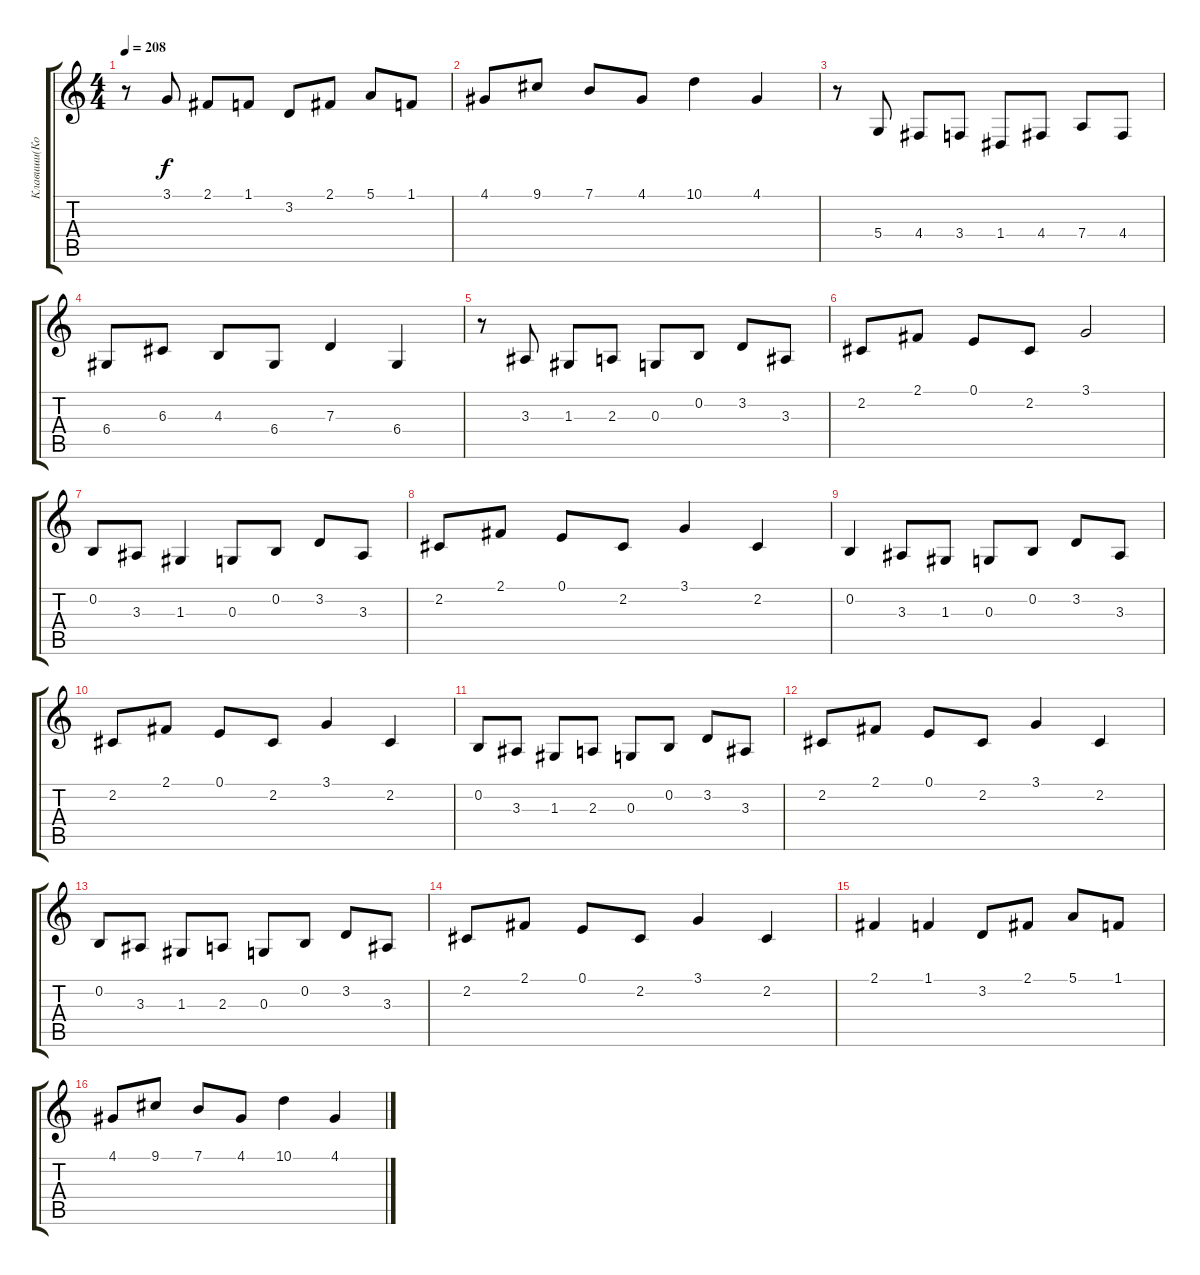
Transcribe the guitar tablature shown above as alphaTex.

\track ("Клавиши(Комаров)" "Клавиши(Ко") {instrument lead8bassandlead}
\staff {score tabs}
\tuning (E4 B3 G3 D3 A2 E2) {hide}
\ts (4 4)
\tempo 208
\clef g2
\ks c
r.8{dy f} 3.1.8 2.1.8 1.1.8 3.2.8 2.1.8 5.1.8 1.1.8 |
4.1.8 9.1.8 7.1.8 4.1.8 10.1.4 4.1.4 |
r.8 5.4.8 4.4.8 3.4.8 1.4.8 4.4.8 7.4.8 4.4.8 |
6.4.8 6.3.8 4.3.8 6.4.8 7.3.4 6.4.4 |
r.8 3.3.8 1.3.8 2.3.8 0.3.8 0.2.8 3.2.8 3.3.8 |
2.2.8 2.1.8 0.1.8 2.2.8 3.1.2 |
0.2.8 3.3.8 1.3.4 0.3.8 0.2.8 3.2.8 3.3.8 |
2.2.8 2.1.8 0.1.8 2.2.8 3.1.4 2.2.4 |
0.2.4 3.3.8 1.3.8 0.3.8 0.2.8 3.2.8 3.3.8 |
2.2.8 2.1.8 0.1.8 2.2.8 3.1.4 2.2.4 |
0.2.8 3.3.8 1.3.8 2.3.8 0.3.8 0.2.8 3.2.8 3.3.8 |
2.2.8 2.1.8 0.1.8 2.2.8 3.1.4 2.2.4 |
0.2.8 3.3.8 1.3.8 2.3.8 0.3.8 0.2.8 3.2.8 3.3.8 |
2.2.8 2.1.8 0.1.8 2.2.8 3.1.4 2.2.4 |
2.1.4 1.1.4 3.2.8 2.1.8 5.1.8 1.1.8 |
4.1.8 9.1.8 7.1.8 4.1.8 10.1.4 4.1.4
